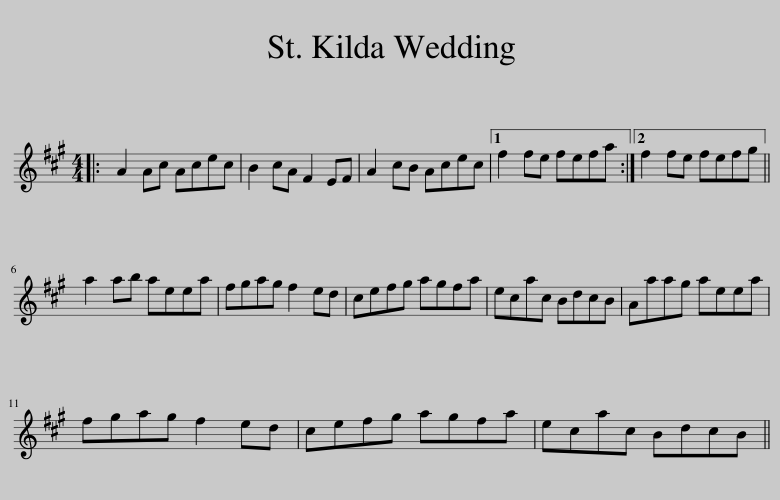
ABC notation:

X:1
L:1/8
M:4/4
I:linebreak $
K:A
V:1 treble
V:1
|: A2 Ac Acec | B2 cA F2 EF | A2 cB Acec |1 f2 fe fefa :|2 f2 fe fefg ||$ %5
 a2 ab aeea | fgag f2 ed | cefg agfa | ecac BdcB | Aaag aeea |$ %10
 fgag f2 ed | cefg agfa | ecac BdcB || %13
